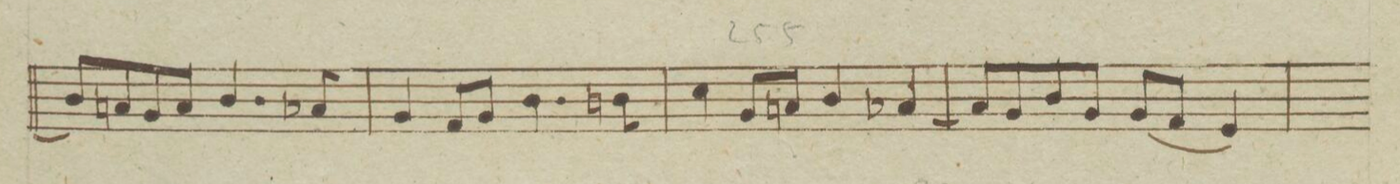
**kern	**dynam
*I"Violino Secondo.	*
*clefG2	*
*k[b-e-a-]	*
*met(c)	*
*M4/4	*
8b-/L]	.
8an/	.
8g/	.
8a/J	.
4.b-/	.
8a-X/	.
=250	=250
4g/	.
8f/L	.
8g/J	.
4.b-\	.
8bn\	.
=251	=251
4cc\	.
8g/L	.
8an/J	.
4b-/	.
[4a-X/	.
=252	=252
8a-/L]	.
8g/	.
8b-/	.
8g/J	.
(8g/L	.
8f/J	.
4.e-/)	.
=253	=253
*-	*-
